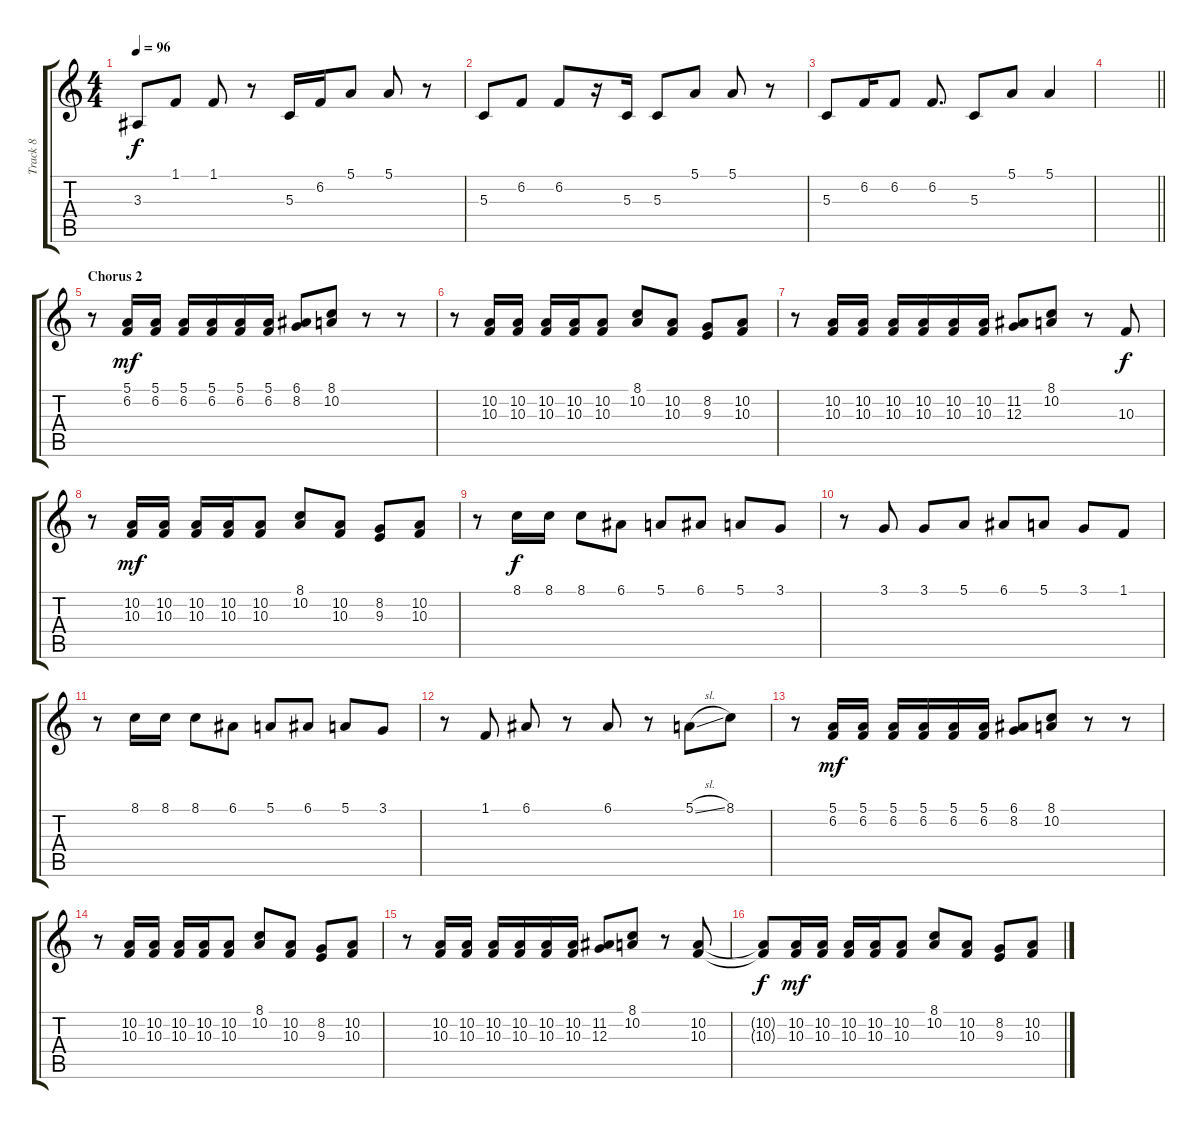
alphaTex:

\track ("Track 8" "Track 8") {instrument oboe}
\staff {score tabs}
\tuning (E4 B3 G3 D3 A2 E2) {hide}
\ts (4 4)
\tempo 96
\clef g2
\ks c
3.3.8{dy f} 1.1.8 1.1.8 r.8 5.3.16 6.2.16 5.1.8 5.1.8 r.8 |
5.3.8 6.2.8 6.2.8 r.16 5.3.16 5.3.8 5.1.8 5.1.8 r.8 |
5.3.8 6.2.16 6.2.8 6.2.8{d} 5.3.8 5.1.8 5.1.4 |
\barLineRight lightlight
|
\section ("" "Chorus 2")
r.8 (5.1 6.2).16{dy mf} (5.1 6.2).16 (5.1 6.2).16 (5.1 6.2).16 (5.1 6.2).16 (5.1 6.2).16 (6.1 8.2).8 (8.1 10.2).8 r.8 r.8 |
r.8 (10.2 10.3).16 (10.2 10.3).16 (10.2 10.3).16 (10.2 10.3).16 (10.2 10.3).8 (8.1 10.2).8 (10.2 10.3).8 (8.2 9.3).8 (10.2 10.3).8 |
r.8 (10.2 10.3).16 (10.2 10.3).16 (10.2 10.3).16 (10.2 10.3).16 (10.2 10.3).16 (10.2 10.3).16 (11.2 12.3).8 (8.1 10.2).8 r.8 10.3.8{dy f} |
r.8 (10.2 10.3).16{dy mf} (10.2 10.3).16 (10.2 10.3).16 (10.2 10.3).16 (10.2 10.3).8 (8.1 10.2).8 (10.2 10.3).8 (8.2 9.3).8 (10.2 10.3).8 |
r.8 8.1.16{dy f} 8.1.16 8.1.8 6.1.8 5.1.8 6.1.8 5.1.8 3.1.8 |
r.8 3.1.8 3.1.8 5.1.8 6.1.8 5.1.8 3.1.8 1.1.8 |
r.8 8.1.16 8.1.16 8.1.8 6.1.8 5.1.8 6.1.8 5.1.8 3.1.8 |
r.8 1.1.8 6.1.8 r.8 6.1.8 r.8 5.1{sl}.8 8.1.8 |
r.8 (5.1 6.2).16{dy mf} (5.1 6.2).16 (5.1 6.2).16 (5.1 6.2).16 (5.1 6.2).16 (5.1 6.2).16 (6.1 8.2).8 (8.1 10.2).8 r.8 r.8 |
r.8 (10.2 10.3).16 (10.2 10.3).16 (10.2 10.3).16 (10.2 10.3).16 (10.2 10.3).8 (8.1 10.2).8 (10.2 10.3).8 (8.2 9.3).8 (10.2 10.3).8 |
r.8 (10.2 10.3).16 (10.2 10.3).16 (10.2 10.3).16 (10.2 10.3).16 (10.2 10.3).16 (10.2 10.3).16 (11.2 12.3).8 (8.1 10.2).8 r.8 (10.2 10.3).8 |
(10.2{t} 10.3{t}).8{dy f} (10.2 10.3).16{dy mf} (10.2 10.3).16 (10.2 10.3).16 (10.2 10.3).16 (10.2 10.3).8 (8.1 10.2).8 (10.2 10.3).8 (8.2 9.3).8 (10.2 10.3).8
